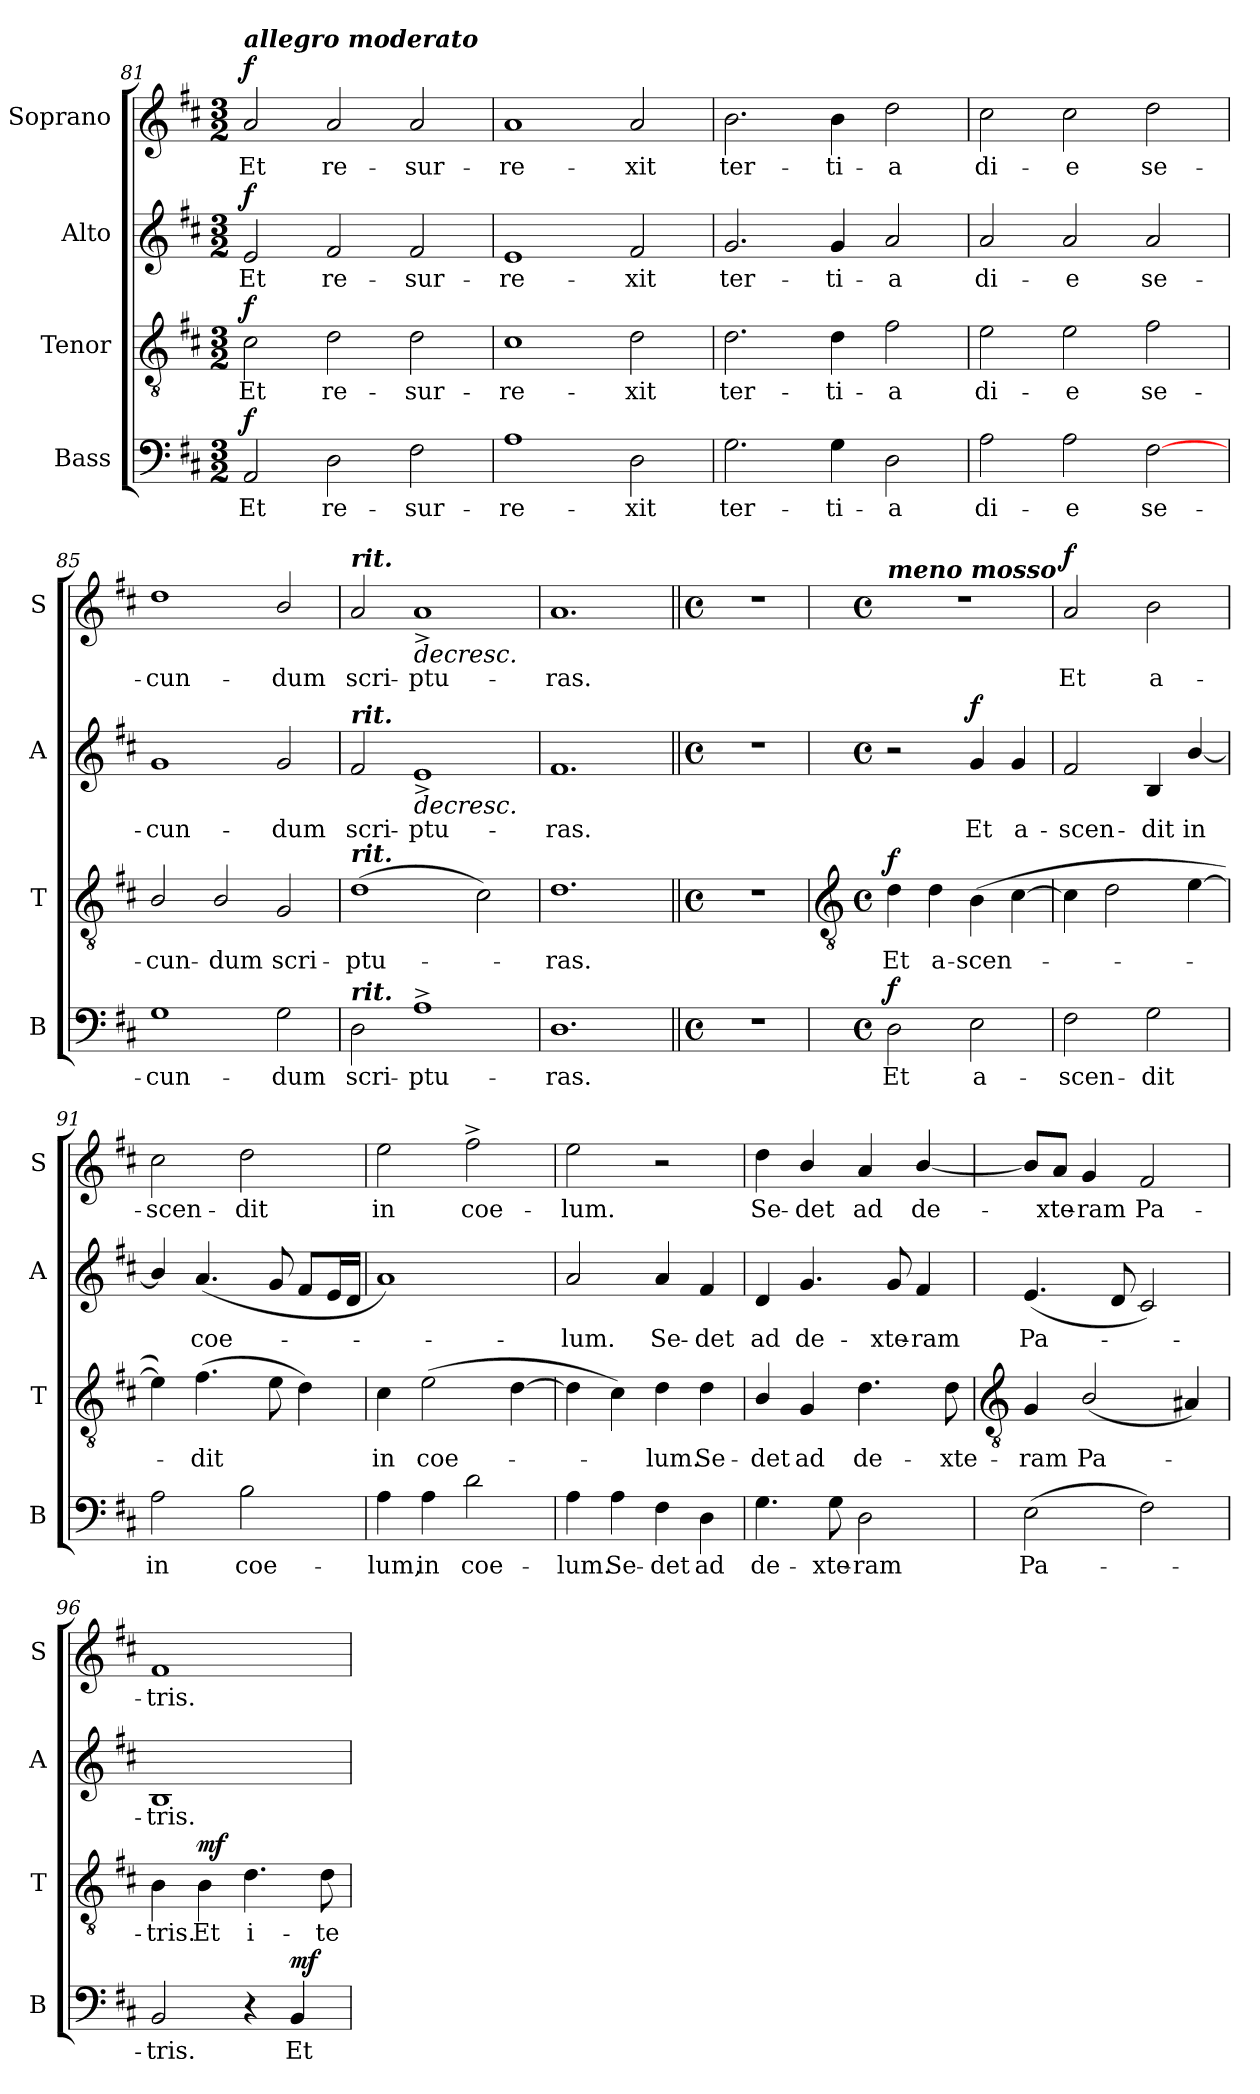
**kern	**text	**dynam	**kern	**text	**dynam	**kern	**text	**dynam	**kern	**text	**dynam
*part4	*part4	*part4	*part3	*part3	*part3	*part2	*part2	*part2	*part1	*part1	*part1
*staff4	*staff4	*staff4	*staff3	*staff3	*staff3	*staff2	*staff2	*staff2	*staff1	*staff1	*staff1
*I"Bass	*	*	*I"Tenor	*	*	*I"Alto	*	*	*I"Soprano	*	*
*I'B	*	*	*I'T	*	*	*I'A	*	*	*I'S	*	*
!!LO:LB:g=z
*clefF4	*	*	*clefGv2	*	*	*clefG2	*	*	*clefG2	*	*
*k[f#c#]	*	*	*k[f#c#]	*	*	*k[f#c#]	*	*	*k[f#c#]	*	*
*D:	*	*	*D:	*	*	*D:	*	*	*D:	*	*
*M3/2	*	*	*M3/2	*	*	*M3/2	*	*	*M3/2	*	*
*MM184	*	*	*MM184	*	*	*MM184	*	*	*MM184	*	*
=81	=81	=81	=81	=81	=81	=81	=81	=81	=81	=81	=81
!	!	!	!	!	!	!	!	!	!LO:TX:a:Bi:t=allegro moderato	!	!
!	!LO:LY:b	!LO:DY:b	!	!LO:LY:b	!LO:DY:b	!	!LO:LY:b	!LO:DY:b	!	!LO:LY:b	!LO:DY:b
2AA	Et	f	2c#	Et	f	2e	Et	f	2a	Et	f
!	!LO:LY:b	!	!	!LO:LY:b	!	!	!LO:LY:b	!	!	!LO:LY:b	!
2D	re-	.	2d	re-	.	2f#	re-	.	2a	re-	.
!	!LO:LY:b	!	!	!LO:LY:b	!	!	!LO:LY:b	!	!	!LO:LY:b	!
2F#	-sur-	.	2d	-sur-	.	2f#	-sur-	.	2a	-sur-	.
=82	=82	=82	=82	=82	=82	=82	=82	=82	=82	=82	=82
!	!LO:LY:b	!	!	!LO:LY:b	!	!	!LO:LY:b	!	!	!LO:LY:b	!
1A	-re-	.	1c#	-re-	.	1e	-re-	.	1a	-re-	.
!	!LO:LY:b	!	!	!LO:LY:b	!	!	!LO:LY:b	!	!	!LO:LY:b	!
2D	-xit	.	2d	-xit	.	2f#	-xit	.	2a	-xit	.
=83	=83	=83	=83	=83	=83	=83	=83	=83	=83	=83	=83
!	!LO:LY:b	!	!	!LO:LY:b	!	!	!LO:LY:b	!	!	!LO:LY:b	!
2.G	ter-	.	2.d	ter-	.	2.g	ter-	.	2.b	ter-	.
!	!LO:LY:b	!	!	!LO:LY:b	!	!	!LO:LY:b	!	!	!LO:LY:b	!
4G	-ti-	.	4d	-ti-	.	4g	-ti-	.	4b	-ti-	.
!	!LO:LY:b	!	!	!LO:LY:b	!	!	!LO:LY:b	!	!	!LO:LY:b	!
2D	-a	.	2f#	-a	.	2a	-a	.	2dd	-a	.
=84	=84	=84	=84	=84	=84	=84	=84	=84	=84	=84	=84
!	!LO:LY:b	!	!	!LO:LY:b	!	!	!LO:LY:b	!	!	!LO:LY:b	!
2A	di-	.	2e	di-	.	2a	di-	.	2cc#	di-	.
!	!LO:LY:b	!	!	!LO:LY:b	!	!	!LO:LY:b	!	!	!LO:LY:b	!
2A	-e	.	2e	-e	.	2a	-e	.	2cc#	-e	.
!	!LO:LY:b	!	!	!LO:LY:b	!	!	!LO:LY:b	!	!	!LO:LY:b	!
[2F#	se-	.	2f#	se-	.	2a	se-	.	2dd	se-	.
=85	=85	=85	=85	=85	=85	=85	=85	=85	=85	=85	=85
!	!LO:LY:b	!	!	!LO:LY:b	!	!	!LO:LY:b	!	!	!LO:LY:b	!
1G	-cun-	.	2B/	-cun-	.	1g	-cun-	.	1dd	-cun-	.
!	!	!	!	!LO:LY:b	!	!	!	!	!	!	!
.	.	.	2B/	-dum	.	.	.	.	.	.	.
!	!LO:LY:b	!	!	!LO:LY:b	!	!	!LO:LY:b	!	!	!LO:LY:b	!
2G	-dum	.	2G	scri-	.	2g	-dum	.	2b/	-dum	.
=86	=86	=86	=86	=86	=86	=86	=86	=86	=86	=86	=86
!	!	!	!	!	!	!	!	!	!LO:TX:a:Bi:t=rit.	!	!
!	!	!	!	!	!	!LO:TX:a:Bi:t=rit.	!	!	!	!	!
!	!	!	!LO:TX:a:Bi:t=rit.	!	!	!	!	!	!	!	!
!LO:TX:a:Bi:t=rit.	!	!	!	!	!	!	!	!	!	!	!
!	!LO:LY:b	!	!	!LO:LY:b	!	!	!LO:LY:b	!	!	!LO:LY:b	!
2D	scri-	.	(>1d	-ptu-	.	2f#	scri-	.	2a	scri-	.
!	!LO:LY:b	!	!	!	!	!	!LO:LY:b	!LO:HP:b	!	!LO:LY:b	!LO:HP:b
1A^	-ptu-	.	.	.	.	1e^	-ptu-	>	1a^	-ptu-	>
.	.	.	2c#)	.	.	.	.	.	.	.	.
=87	=87	=87	=87	=87	=87	=87	=87	=87	=87	=87	=87
!	!LO:LY:b	!	!	!LO:LY:b	!	!	!LO:LY:b	!	!	!LO:LY:b	!
1.D	-ras.	.	1.d	ras.	.	1.f#	-ras.	.	1.a	-ras.	.
=88||	=88||	=88||	=88||	=88||	=88||	=88||	=88||	=88||	=88||	=88||	=88||
*M4/4	*	*	*M4/4	*	*	*M4/4	*	*	*M4/4	*	*
*met(c)	*	*	*met(c)	*	*	*met(c)	*	*	*met(c)	*	*
1r	.	.	1r	.	.	1r	.	.	1r	.	.
!!LO:LB:g=z
=89	=89	=89	=89	=89	=89	=89	=89	=89	=89	=89	=89
*	*	*	*clefGv2	*	*	*	*	*	*	*	*
*M4/4	*	*	*M4/4	*	*	*M4/4	*	*	*M4/4	*	*
*met(c)	*	*	*met(c)	*	*	*met(c)	*	*	*met(c)	*	*
*	*	*	*	*	*	*	*	*	*MM84	*	*
!	!	!	!	!	!	!	!	!	!LO:TX:a:Bi:t=meno mosso	!	!
!	!LO:LY:b	!LO:DY:b	!	!LO:LY:b	!LO:DY:b	!	!	!	!	!	!
2D	Et	f	4d	Et	f	2r	.	.	1r	.	.
!	!	!	!	!LO:LY:b	!	!	!	!	!	!	!
.	.	.	4d	a-	.	.	.	.	.	.	.
!	!LO:LY:b	!	!	!LO:LY:b	!	!	!LO:LY:b	!LO:DY:b	!	!	!
2E	a-	.	(>4B	-scen-	.	4g	Et	f	.	.	.
!	!	!	!	!	!	!	!LO:LY:b	!	!	!	!
.	.	.	[4c#	.	.	4g	a-	.	.	.	.
=90	=90	=90	=90	=90	=90	=90	=90	=90	=90	=90	=90
!	!LO:LY:b	!	!	!	!	!	!LO:LY:b	!	!	!LO:LY:b	!LO:DY:b
2F#	-scen-	.	4c#]	.	.	2f#	-scen-	.	2a	Et	f
.	.	.	2d	.	.	.	.	.	.	.	.
!	!LO:LY:b	!	!	!	!	!	!LO:LY:b	!	!	!LO:LY:b	!
2G	-dit	.	.	.	.	4B	-dit	.	2b	a-	.
!	!	!	!	!	!	!	!LO:LY:b	!	!	!	!
.	.	.	[4e	.	.	[4b/	in	.	.	.	.
=91	=91	=91	=91	=91	=91	=91	=91	=91	=91	=91	=91
!	!LO:LY:b	!	!	!	!	!	!	!	!	!LO:LY:b	!
2A	in	.	4e])	.	.	4b/]	.	.	2cc#	-scen-	.
!	!	!	!	!LO:LY:b	!	!	!LO:LY:b	!	!	!	!
.	.	.	(>4.f#	dit	.	(<4.a	coe-	.	.	.	.
!	!LO:LY:b	!	!	!	!	!	!	!	!	!LO:LY:b	!
2B	coe-	.	.	.	.	.	.	.	2dd	-dit	.
.	.	.	8e	.	.	8g	.	.	.	.	.
.	.	.	4d)	.	.	8f#L	.	.	.	.	.
.	.	.	.	.	.	16eL	.	.	.	.	.
.	.	.	.	.	.	16dJJ	.	.	.	.	.
=92	=92	=92	=92	=92	=92	=92	=92	=92	=92	=92	=92
!	!LO:LY:b	!	!	!LO:LY:b	!	!	!	!	!	!LO:LY:b	!
4A	-lum,	.	4c#	in	.	1a)	.	.	2ee	in	.
!	!LO:LY:b	!	!	!LO:LY:b	!	!	!	!	!	!	!
4A	in	.	(>2e	coe-	.	.	.	.	.	.	.
!	!LO:LY:b	!	!	!	!	!	!	!	!	!LO:LY:b	!
2d	coe-	.	.	.	.	.	.	.	2ff#^	coe-	.
.	.	.	[4d	.	.	.	.	.	.	.	.
=93	=93	=93	=93	=93	=93	=93	=93	=93	=93	=93	=93
!	!LO:LY:b	!	!	!	!	!	!LO:LY:b	!	!	!LO:LY:b	!
4A	-lum.	.	4d]	.	.	2a	lum.	.	2ee	-lum.	.
!	!LO:LY:b	!	!	!	!	!	!	!	!	!	!
4A	Se-	.	4c#)	.	.	.	.	.	.	.	.
!	!LO:LY:b	!	!	!LO:LY:b	!	!	!LO:LY:b	!	!	!	!
4F#	-det	.	4d	lum.	.	4a	Se-	.	2r	.	.
!	!LO:LY:b	!	!	!LO:LY:b	!	!	!LO:LY:b	!	!	!	!
4D	ad	.	4d	Se-	.	4f#	-det	.	.	.	.
=94	=94	=94	=94	=94	=94	=94	=94	=94	=94	=94	=94
!	!LO:LY:b	!	!	!LO:LY:b	!	!	!LO:LY:b	!	!	!LO:LY:b	!
4.G	de-	.	4B/	-det	.	4d	ad	.	4dd	Se-	.
!	!	!	!	!LO:LY:b	!	!	!LO:LY:b	!	!	!LO:LY:b	!
.	.	.	4G	ad	.	4.g	de-	.	4b/	-det	.
!	!LO:LY:b	!	!	!	!	!	!	!	!	!	!
8G	-xte-	.	.	.	.	.	.	.	.	.	.
!	!LO:LY:b	!	!	!LO:LY:b	!	!	!	!	!	!LO:LY:b	!
2D	-ram	.	4.d	de-	.	.	.	.	4a	ad	.
!	!	!	!	!	!	!	!LO:LY:b	!	!	!	!
.	.	.	.	.	.	8g	-xte-	.	.	.	.
!	!	!	!	!	!	!	!LO:LY:b	!	!	!LO:LY:b	!
.	.	.	.	.	.	4f#	-ram	.	[4b/	de-	.
!	!	!	!	!LO:LY:b	!	!	!	!	!	!	!
.	.	.	8d	-xte-	.	.	.	.	.	.	.
!!LO:LB:g=z
=95	=95	=95	=95	=95	=95	=95	=95	=95	=95	=95	=95
*	*	*	*clefGv2	*	*	*	*	*	*	*	*
!	!LO:LY:b	!	!	!LO:LY:b	!	!	!LO:LY:b	!	!	!	!
(>2E	Pa-	.	4G	-ram	.	(<4.e	Pa-	.	8b/L]	.	.
!	!	!	!	!	!	!	!	!	!	!LO:LY:b	!
.	.	.	.	.	.	.	.	.	8a/J	xte-	.
!	!	!	!	!LO:LY:b	!	!	!	!	!	!LO:LY:b	!
.	.	.	(<2B/	Pa-	.	.	.	.	4g	-ram	.
.	.	.	.	.	.	8d	.	.	.	.	.
!	!	!	!	!	!	!	!	!	!	!LO:LY:b	!
2F#)	.	.	.	.	.	2c#)	.	.	2f#	Pa-	.
.	.	.	4A#X)	.	.	.	.	.	.	.	.
.	.	.	.	.	.	.	.	]	.	.	]
=96	=96	=96	=96	=96	=96	=96	=96	=96	=96	=96	=96
!	!LO:LY:b	!	!	!LO:LY:b	!	!	!LO:LY:b	!	!	!LO:LY:b	!
2BB	tris.	.	4B	tris.	.	1B	tris.	.	1f#	-tris.	.
!	!	!	!	!LO:LY:b	!LO:DY:b	!	!	!	!	!	!
.	.	.	4B	Et	mf	.	.	.	.	.	.
!	!	!	!	!LO:LY:b	!	!	!	!	!	!	!
4r	.	.	4.d	i-	.	.	.	.	.	.	.
!	!LO:LY:b	!LO:DY:b	!	!	!	!	!	!	!	!	!
4BB	Et	mf	.	.	.	.	.	.	.	.	.
!	!	!	!	!LO:LY:b	!	!	!	!	!	!	!
.	.	.	8d	-te-	.	.	.	.	.	.	.
=	=	=	=	=	=	=	=	=	=	=	=
*-	*-	*-	*-	*-	*-	*-	*-	*-	*-	*-	*-
